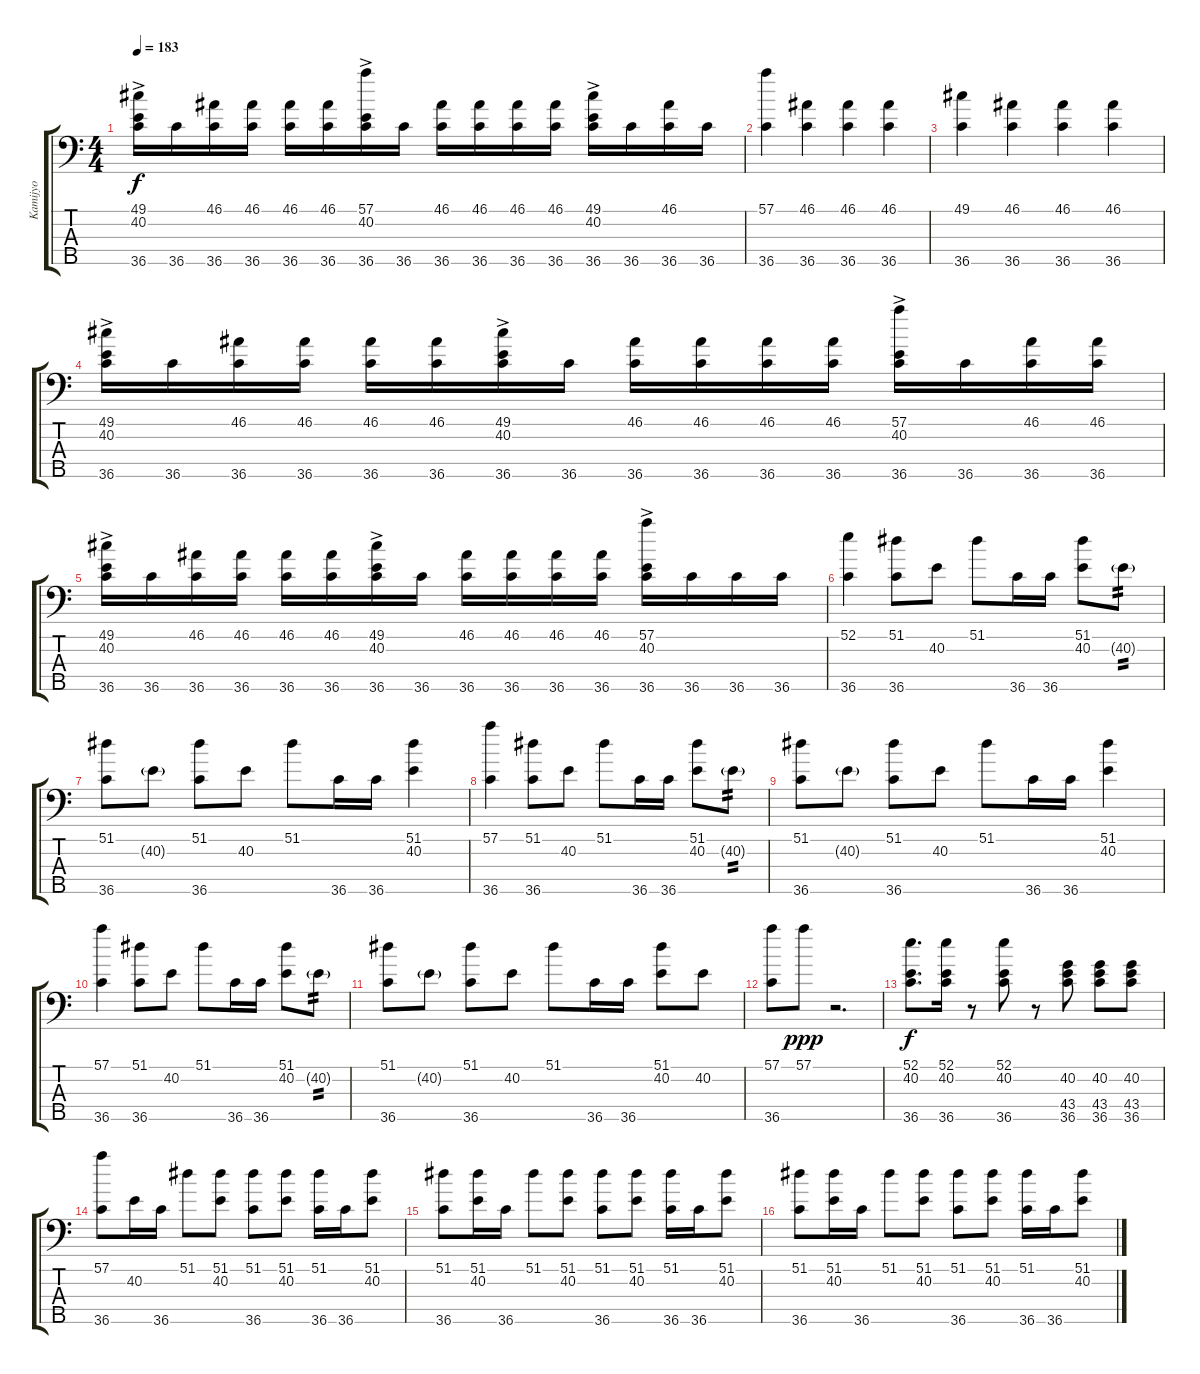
\track ("Kamijyo" "Kamijyo") {instrument acousticgrandpiano}
\staff {score tabs}
\tuning (C-1 C-1 C-1 C-1 C-1) {hide}
\ts (4 4)
\tempo 183
\clef f4
\ks c
(49.1{ac} 40.2{ac} 36.5{ac}).16{dy f} 36.5.16 (46.1 36.5).16 (46.1 36.5).16 (46.1 36.5).16 (46.1 36.5).16 (57.1 40.2{ac} 36.5{ac}).16 36.5.16 (46.1 36.5).16 (46.1 36.5).16 (46.1 36.5).16 (46.1 36.5).16 (49.1{ac} 40.2{ac} 36.5{ac}).16 36.5.16 (46.1 36.5).16 36.5.16 |
(57.1 36.5).4 (46.1 36.5).4 (46.1 36.5).4 (46.1 36.5).4 |
(49.1 36.5).4 (46.1 36.5).4 (46.1 36.5).4 (46.1 36.5).4 |
(49.1{ac} 40.2{ac} 36.5{ac}).16 36.5.16 (46.1 36.5).16 (46.1 36.5).16 (46.1 36.5).16 (46.1 36.5).16 (49.1 40.2{ac} 36.5{ac}).16 36.5.16 (46.1 36.5).16 (46.1 36.5).16 (46.1 36.5).16 (46.1 36.5).16 (57.1 40.2{ac} 36.5{ac}).16 36.5.16 (46.1 36.5).16 (46.1 36.5).16 |
(49.1{ac} 40.2{ac} 36.5{ac}).16 36.5.16 (46.1 36.5).16 (46.1 36.5).16 (46.1 36.5).16 (46.1 36.5).16 (49.1 40.2{ac} 36.5{ac}).16 36.5.16 (46.1 36.5).16 (46.1 36.5).16 (46.1 36.5).16 (46.1 36.5).16 (57.1 40.2{ac} 36.5{ac}).16 36.5.16 36.5.16 36.5.16 |
(52.1 36.5).4 (51.1 36.5).8 40.2.8 51.1.8 36.5.16 36.5.16 (51.1 40.2).8 40.2{g}.8{tp 2} |
(51.1 36.5).8 40.2{g}.8 (51.1 36.5).8 40.2.8 51.1.8 36.5.16 36.5.16 (51.1 40.2).4 |
(57.1 36.5).4 (51.1 36.5).8 40.2.8 51.1.8 36.5.16 36.5.16 (51.1 40.2).8 40.2{g}.8{tp 2} |
(51.1 36.5).8 40.2{g}.8 (51.1 36.5).8 40.2.8 51.1.8 36.5.16 36.5.16 (51.1 40.2).4 |
(57.1 36.5).4 (51.1 36.5).8 40.2.8 51.1.8 36.5.16 36.5.16 (51.1 40.2).8 40.2{g}.8{tp 2} |
(51.1 36.5).8 40.2{g}.8 (51.1 36.5).8 40.2.8 51.1.8 36.5.16 36.5.16 (51.1 40.2).8 40.2.8 |
(57.1 36.5).8 57.1.8{dy ppp} r.2{d} |
(52.1 40.2 36.5).8{d dy f} (52.1 40.2 36.5).16 r.8 (52.1 40.2 36.5).8 r.8 (40.2 43.4 36.5).8 (40.2 43.4 36.5).8 (40.2 43.4 36.5).8 |
(57.1 36.5).8 40.2.16 36.5.16 51.1.8 (51.1 40.2).8 (51.1 36.5).8 (51.1 40.2).8 (51.1 36.5).16 36.5.16 (51.1 40.2).8 |
(51.1 36.5).8 (51.1 40.2).16 36.5.16 51.1.8 (51.1 40.2).8 (51.1 36.5).8 (51.1 40.2).8 (51.1 36.5).16 36.5.16 (51.1 40.2).8 |
(51.1 36.5).8 (51.1 40.2).16 36.5.16 51.1.8 (51.1 40.2).8 (51.1 36.5).8 (51.1 40.2).8 (51.1 36.5).16 36.5.16 (51.1 40.2).8
